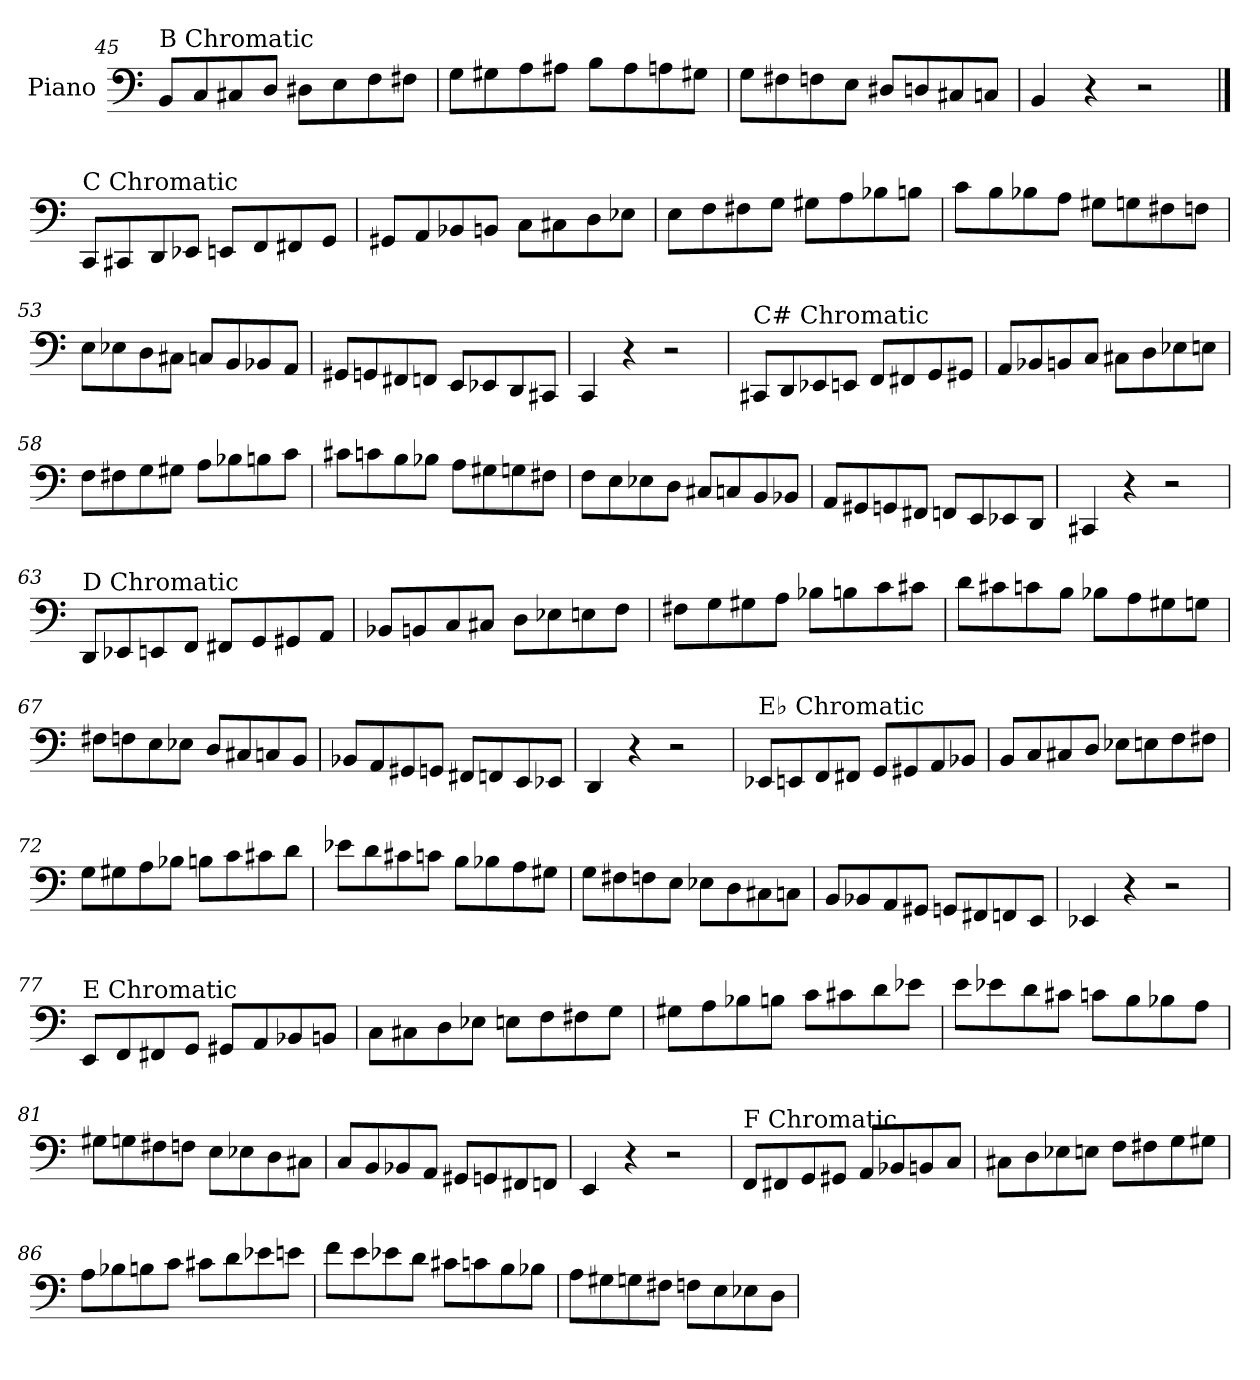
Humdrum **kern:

**kern
*part1
*staff1
*I"Piano
*I'Pno.
!!LO:LB:g=z
*clefF4
*k[]
=45
!LO:TX:a:t=B Chromatic
8BB/L
8C/
8C#X/
8D/J
8D#X\L
8E\
8F\
8F#X\J
=46
8G\L
8G#X\
8A\
8A#X\J
8B\L
8A#\
8An\
8G#X\J
=47
8G\L
8F#X\
8Fn\
8E\J
8D#X/L
8Dn/
8C#X/
8Cn/J
=48
4BB/
4r
2r
!!LO:PB:g=z
==49
!LO:TX:a:t=C Chromatic
8CC/L
8CC#X/
8DD/
8EE-X/J
8EEn/L
8FF/
8FF#X/
8GG/J
=50
8GG#X/L
8AA/
8BB-X/
8BBn/J
8C\L
8C#X\
8D\
8E-X\J
=51
8E\L
8F\
8F#X\
8G\J
8G#X\L
8A\
8B-X\
8Bn\J
!!LO:LB:g=z
=52
8c\L
8B\
8B-X\
8A\J
8G#X\L
8Gn\
8F#X\
8Fn\J
=53
8E\L
8E-X\
8D\
8C#X\J
8Cn/L
8BB/
8BB-X/
8AA/J
=54
8GG#X/L
8GGn/
8FF#X/
8FFn/J
8EE/L
8EE-X/
8DD/
8CC#X/J
=55
4CC/
4r
2r
!!LO:LB:g=z
=56
!LO:TX:a:t=C# Chromatic
8CC#X/L
8DD/
8EE-X/
8EEn/J
8FF/L
8FF#X/
8GG/
8GG#X/J
=57
8AA/L
8BB-X/
8BBn/
8C/J
8C#X\L
8D\
8E-X\
8En\J
=58
8F\L
8F#X\
8G\
8G#X\J
8A\L
8B-X\
8Bn\
8c\J
!!LO:LB:g=z
=59
8c#X\L
8cn\
8B\
8B-X\J
8A\L
8G#X\
8Gn\
8F#X\J
=60
8F\L
8E\
8E-X\
8D\J
8C#X/L
8Cn/
8BB/
8BB-X/J
=61
8AA/L
8GG#X/
8GGn/
8FF#X/J
8FFn/L
8EE/
8EE-X/
8DD/J
=62
4CC#X/
4r
2r
!!LO:LB:g=z
=63
!LO:TX:a:t=D Chromatic
8DD/L
8EE-X/
8EEn/
8FF/J
8FF#X/L
8GG/
8GG#X/
8AA/J
=64
8BB-X/L
8BBn/
8C/
8C#X/J
8D\L
8E-X\
8En\
8F\J
=65
8F#X\L
8G\
8G#X\
8A\J
8B-X\L
8Bn\
8c\
8c#X\J
!!LO:LB:g=z
=66
8d\L
8c#X\
8cn\
8B\J
8B-X\L
8A\
8G#X\
8Gn\J
=67
8F#X\L
8Fn\
8E\
8E-X\J
8D/L
8C#X/
8Cn/
8BB/J
=68
8BB-X/L
8AA/
8GG#X/
8GGn/J
8FF#X/L
8FFn/
8EE/
8EE-X/J
=69
4DD/
4r
2r
!!LO:LB:g=z
=70
!LO:TX:a:t=E♭ Chromatic
8EE-X/L
8EEn/
8FF/
8FF#X/J
8GG/L
8GG#X/
8AA/
8BB-X/J
=71
8BB/L
8C/
8C#X/
8D/J
8E-X\L
8En\
8F\
8F#X\J
=72
8G\L
8G#X\
8A\
8B-X\J
8Bn\L
8c\
8c#X\
8d\J
!!LO:LB:g=z
=73
8e-X\L
8d\
8c#X\
8cn\J
8B\L
8B-X\
8A\
8G#X\J
=74
8G\L
8F#X\
8Fn\
8E\J
8E-X\L
8D\
8C#X\
8Cn\J
=75
8BB/L
8BB-X/
8AA/
8GG#X/J
8GGn/L
8FF#X/
8FFn/
8EE/J
=76
4EE-X/
4r
2r
!!LO:PB:g=z
=77
!LO:TX:a:t=E Chromatic
8EE/L
8FF/
8FF#X/
8GG/J
8GG#X/L
8AA/
8BB-X/
8BBn/J
=78
8C\L
8C#X\
8D\
8E-X\J
8En\L
8F\
8F#X\
8G\J
=79
8G#X\L
8A\
8B-X\
8Bn\J
8c\L
8c#X\
8d\
8e-X\J
!!LO:LB:g=z
=80
8e\L
8e-X\
8d\
8c#X\J
8cn\L
8B\
8B-X\
8A\J
=81
8G#X\L
8Gn\
8F#X\
8Fn\J
8E\L
8E-X\
8D\
8C#X\J
=82
8C/L
8BB/
8BB-X/
8AA/J
8GG#X/L
8GGn/
8FF#X/
8FFn/J
=83
4EE/
4r
2r
!!LO:LB:g=z
=84
!LO:TX:a:t=F Chromatic
8FF/L
8FF#X/
8GG/
8GG#X/J
8AA/L
8BB-X/
8BBn/
8C/J
=85
8C#X\L
8D\
8E-X\
8En\J
8F\L
8F#X\
8G\
8G#X\J
=86
8A\L
8B-X\
8Bn\
8c\J
8c#X\L
8d\
8e-X\
8en\J
!!LO:LB:g=z
=87
8f\L
8e\
8e-X\
8d\J
8c#X\L
8cn\
8B\
8B-X\J
=88
8A\L
8G#X\
8Gn\
8F#X\J
8Fn\L
8E\
8E-X\
8D\J
=
*-
